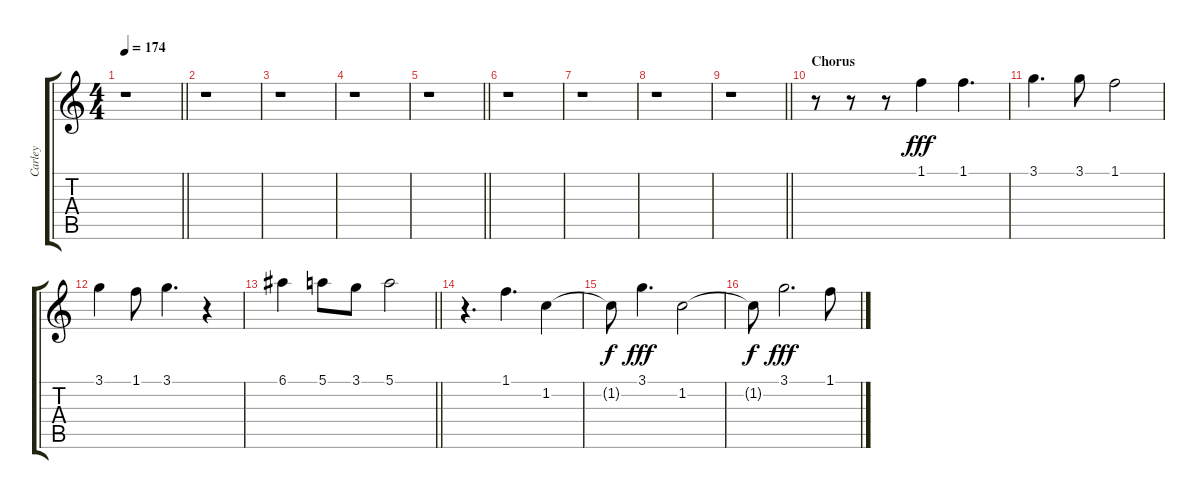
\track ("Carley" "Carley") {instrument stringensemble1}
\staff {score tabs}
\tuning (E5 B4 G4 D4 A3 E3) {hide}
\ts (4 4)
\tempo 174
\clef g2
\barLineRight lightlight
\ks c
r.1{dy fff} |
r.1 |
r.1 |
r.1 |
\barLineRight lightlight
r.1 |
\section ("" "")
r.1 |
r.1 |
r.1 |
\barLineRight lightlight
r.1 |
\section ("" "Chorus")
r.8 r.8 r.8 1.1.4 1.1.4{d} |
3.1.4{d} 3.1.8 1.1.2 |
3.1.4 1.1.8 3.1.4{d} r.4 |
\barLineRight lightlight
6.1.4 5.1.8 3.1.8 5.1.2 |
r.4{d} 1.1.4{d} 1.2.4 |
1.2{t}.8{dy f} 3.1.4{d dy fff} 1.2.2 |
1.2{t}.8{dy f} 3.1.2{d dy fff} 1.1.8
